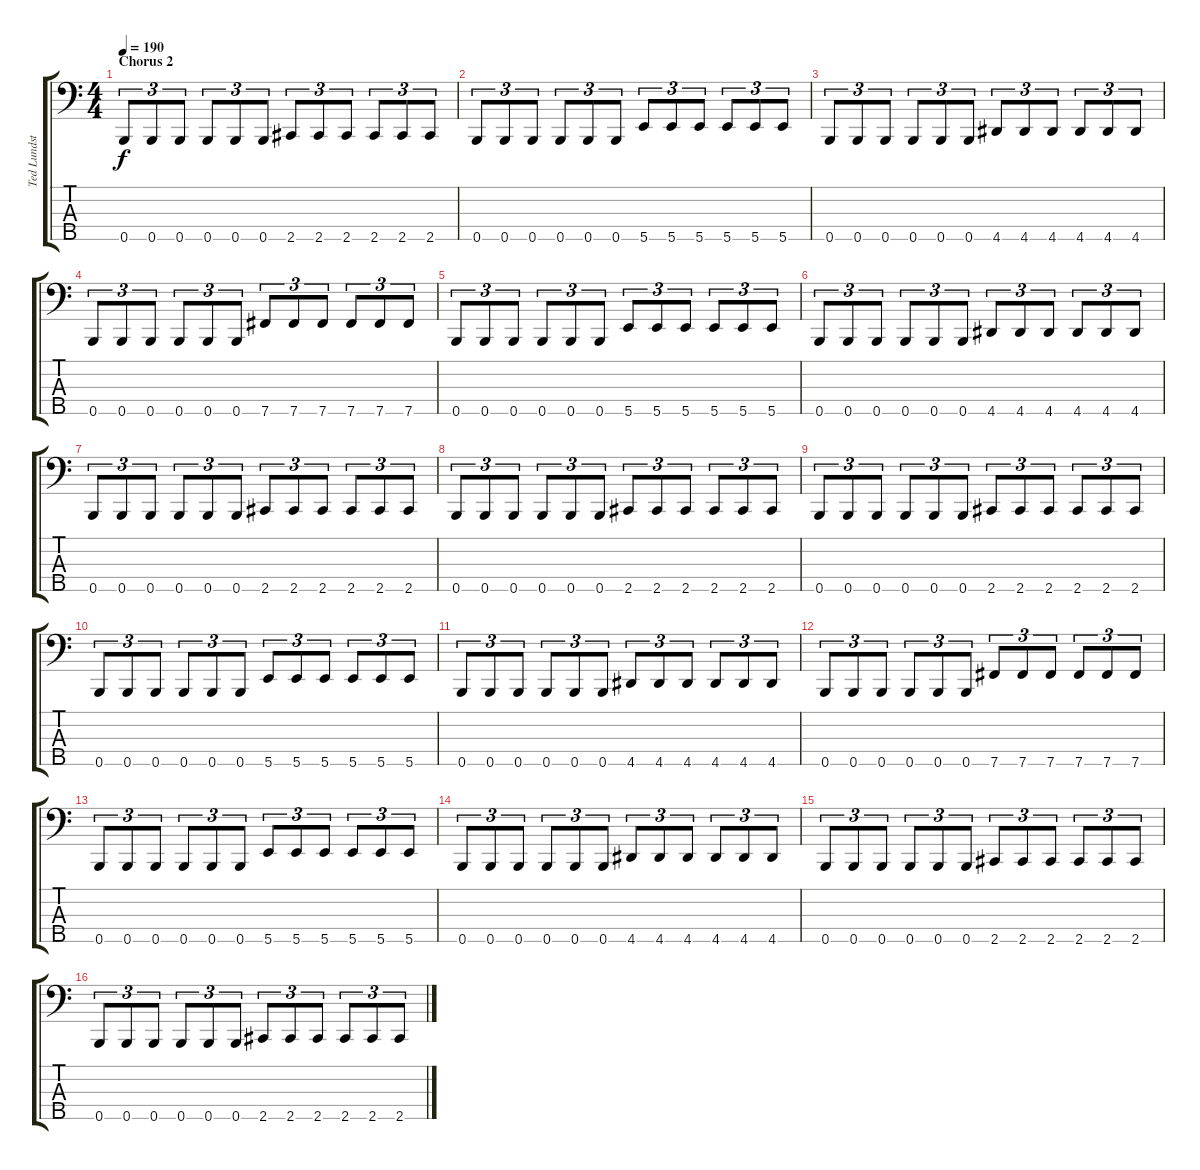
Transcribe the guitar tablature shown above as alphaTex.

\track ("Ted Lundström" "Ted Lundst") {instrument electricbassfinger}
\staff {score tabs}
\tuning (G2 D2 A1 E1 B0) {hide}
\ts (4 4)
\section ("" "Chorus 2")
\tempo 190
\clef f4
\ks c
0.5.8{tu (3 2) dy f} 0.5.8{tu (3 2)} 0.5.8{tu (3 2)} 0.5.8{tu (3 2)} 0.5.8{tu (3 2)} 0.5.8{tu (3 2)} 2.5.8{tu (3 2)} 2.5.8{tu (3 2)} 2.5.8{tu (3 2)} 2.5.8{tu (3 2)} 2.5.8{tu (3 2)} 2.5.8{tu (3 2)} |
0.5.8{tu (3 2)} 0.5.8{tu (3 2)} 0.5.8{tu (3 2)} 0.5.8{tu (3 2)} 0.5.8{tu (3 2)} 0.5.8{tu (3 2)} 5.5.8{tu (3 2)} 5.5.8{tu (3 2)} 5.5.8{tu (3 2)} 5.5.8{tu (3 2)} 5.5.8{tu (3 2)} 5.5.8{tu (3 2)} |
0.5.8{tu (3 2)} 0.5.8{tu (3 2)} 0.5.8{tu (3 2)} 0.5.8{tu (3 2)} 0.5.8{tu (3 2)} 0.5.8{tu (3 2)} 4.5.8{tu (3 2)} 4.5.8{tu (3 2)} 4.5.8{tu (3 2)} 4.5.8{tu (3 2)} 4.5.8{tu (3 2)} 4.5.8{tu (3 2)} |
0.5.8{tu (3 2)} 0.5.8{tu (3 2)} 0.5.8{tu (3 2)} 0.5.8{tu (3 2)} 0.5.8{tu (3 2)} 0.5.8{tu (3 2)} 7.5.8{tu (3 2)} 7.5.8{tu (3 2)} 7.5.8{tu (3 2)} 7.5.8{tu (3 2)} 7.5.8{tu (3 2)} 7.5.8{tu (3 2)} |
0.5.8{tu (3 2)} 0.5.8{tu (3 2)} 0.5.8{tu (3 2)} 0.5.8{tu (3 2)} 0.5.8{tu (3 2)} 0.5.8{tu (3 2)} 5.5.8{tu (3 2)} 5.5.8{tu (3 2)} 5.5.8{tu (3 2)} 5.5.8{tu (3 2)} 5.5.8{tu (3 2)} 5.5.8{tu (3 2)} |
0.5.8{tu (3 2)} 0.5.8{tu (3 2)} 0.5.8{tu (3 2)} 0.5.8{tu (3 2)} 0.5.8{tu (3 2)} 0.5.8{tu (3 2)} 4.5.8{tu (3 2)} 4.5.8{tu (3 2)} 4.5.8{tu (3 2)} 4.5.8{tu (3 2)} 4.5.8{tu (3 2)} 4.5.8{tu (3 2)} |
0.5.8{tu (3 2)} 0.5.8{tu (3 2)} 0.5.8{tu (3 2)} 0.5.8{tu (3 2)} 0.5.8{tu (3 2)} 0.5.8{tu (3 2)} 2.5.8{tu (3 2)} 2.5.8{tu (3 2)} 2.5.8{tu (3 2)} 2.5.8{tu (3 2)} 2.5.8{tu (3 2)} 2.5.8{tu (3 2)} |
0.5.8{tu (3 2)} 0.5.8{tu (3 2)} 0.5.8{tu (3 2)} 0.5.8{tu (3 2)} 0.5.8{tu (3 2)} 0.5.8{tu (3 2)} 2.5.8{tu (3 2)} 2.5.8{tu (3 2)} 2.5.8{tu (3 2)} 2.5.8{tu (3 2)} 2.5.8{tu (3 2)} 2.5.8{tu (3 2)} |
0.5.8{tu (3 2)} 0.5.8{tu (3 2)} 0.5.8{tu (3 2)} 0.5.8{tu (3 2)} 0.5.8{tu (3 2)} 0.5.8{tu (3 2)} 2.5.8{tu (3 2)} 2.5.8{tu (3 2)} 2.5.8{tu (3 2)} 2.5.8{tu (3 2)} 2.5.8{tu (3 2)} 2.5.8{tu (3 2)} |
0.5.8{tu (3 2)} 0.5.8{tu (3 2)} 0.5.8{tu (3 2)} 0.5.8{tu (3 2)} 0.5.8{tu (3 2)} 0.5.8{tu (3 2)} 5.5.8{tu (3 2)} 5.5.8{tu (3 2)} 5.5.8{tu (3 2)} 5.5.8{tu (3 2)} 5.5.8{tu (3 2)} 5.5.8{tu (3 2)} |
0.5.8{tu (3 2)} 0.5.8{tu (3 2)} 0.5.8{tu (3 2)} 0.5.8{tu (3 2)} 0.5.8{tu (3 2)} 0.5.8{tu (3 2)} 4.5.8{tu (3 2)} 4.5.8{tu (3 2)} 4.5.8{tu (3 2)} 4.5.8{tu (3 2)} 4.5.8{tu (3 2)} 4.5.8{tu (3 2)} |
0.5.8{tu (3 2)} 0.5.8{tu (3 2)} 0.5.8{tu (3 2)} 0.5.8{tu (3 2)} 0.5.8{tu (3 2)} 0.5.8{tu (3 2)} 7.5.8{tu (3 2)} 7.5.8{tu (3 2)} 7.5.8{tu (3 2)} 7.5.8{tu (3 2)} 7.5.8{tu (3 2)} 7.5.8{tu (3 2)} |
0.5.8{tu (3 2)} 0.5.8{tu (3 2)} 0.5.8{tu (3 2)} 0.5.8{tu (3 2)} 0.5.8{tu (3 2)} 0.5.8{tu (3 2)} 5.5.8{tu (3 2)} 5.5.8{tu (3 2)} 5.5.8{tu (3 2)} 5.5.8{tu (3 2)} 5.5.8{tu (3 2)} 5.5.8{tu (3 2)} |
0.5.8{tu (3 2)} 0.5.8{tu (3 2)} 0.5.8{tu (3 2)} 0.5.8{tu (3 2)} 0.5.8{tu (3 2)} 0.5.8{tu (3 2)} 4.5.8{tu (3 2)} 4.5.8{tu (3 2)} 4.5.8{tu (3 2)} 4.5.8{tu (3 2)} 4.5.8{tu (3 2)} 4.5.8{tu (3 2)} |
0.5.8{tu (3 2)} 0.5.8{tu (3 2)} 0.5.8{tu (3 2)} 0.5.8{tu (3 2)} 0.5.8{tu (3 2)} 0.5.8{tu (3 2)} 2.5.8{tu (3 2)} 2.5.8{tu (3 2)} 2.5.8{tu (3 2)} 2.5.8{tu (3 2)} 2.5.8{tu (3 2)} 2.5.8{tu (3 2)} |
0.5.8{tu (3 2)} 0.5.8{tu (3 2)} 0.5.8{tu (3 2)} 0.5.8{tu (3 2)} 0.5.8{tu (3 2)} 0.5.8{tu (3 2)} 2.5.8{tu (3 2)} 2.5.8{tu (3 2)} 2.5.8{tu (3 2)} 2.5.8{tu (3 2)} 2.5.8{tu (3 2)} 2.5.8{tu (3 2)}
